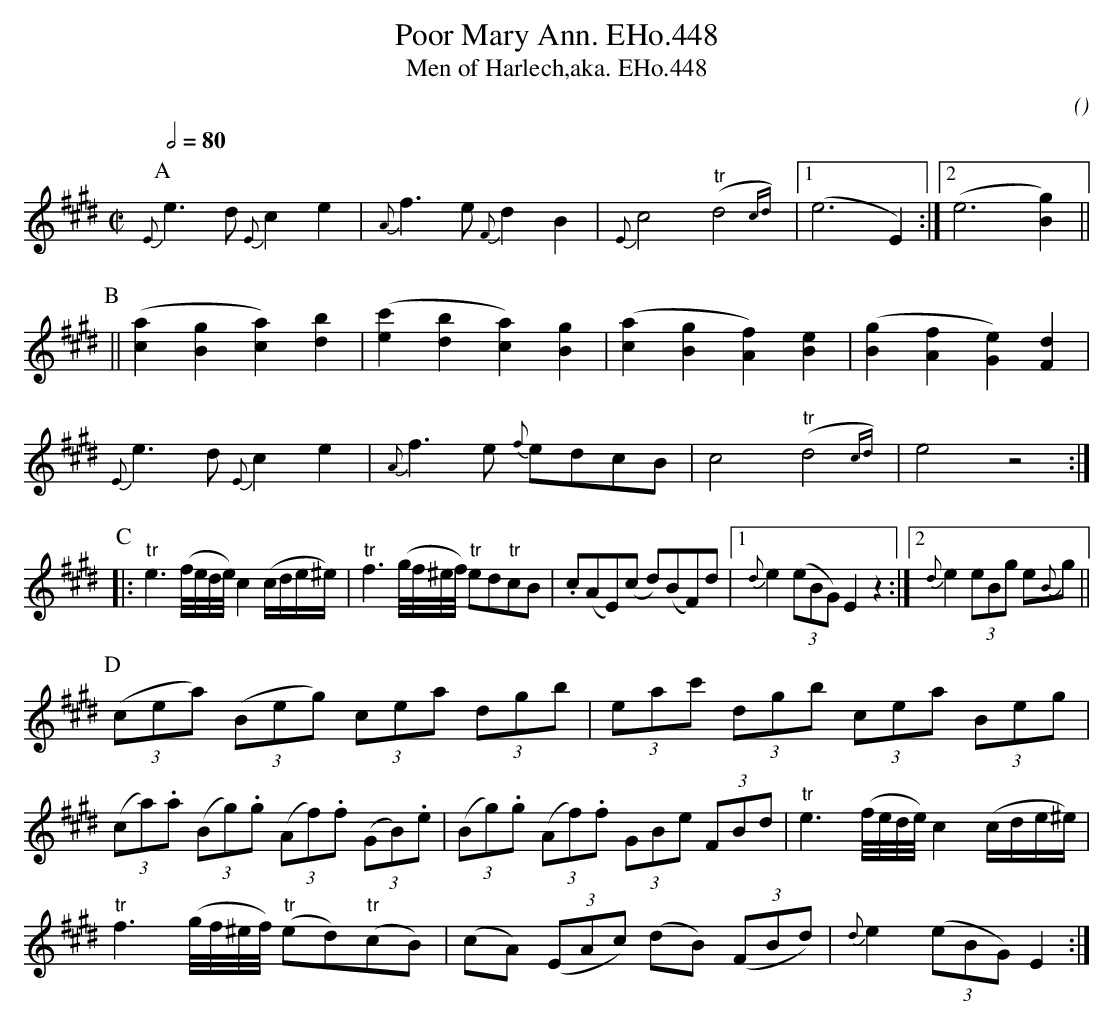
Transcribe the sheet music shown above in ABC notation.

X:1
T:Poor Mary Ann. EHo.448
T:Men of Harlech,aka. EHo.448
M:C|
L:1/8
Q:1/2=80
C:
O:
K:E
P:A
{E}e3d {E}c2e2 | {A}f3e {F}d2B2 | {E}c4 "tr"(d4{cd}) | [1(e6E2) :| [2(e6[B2g2]) ||
P:B
|| ([c2a2][B2g2][c2a2])[.d2.b2] | ([e2c'2][d2b2][c2a2])[.B2.g2] | ([c2a2][B2g2][A2f2])[.B2.e2] |\
([B2g2][A2f2][G2e2])[.F2.d2] |
{E}e3d {E}c2e2 | {A}f3e {f}edcB | c4"tr"(d4{cd}) | e4 z4 :|
P:C
|: "tr"e3(f//e//d//e//) c2(c/d/e/^e/) | "tr"f3(g//f//^e//f//) "tr"ed"tr"cB |\
.c(AE)(c d)(BF)d | [1{d}e2(3(eBG) E2z2 :| [2{d}e2(3eBg e{B}2g ||
P:D
(3(cea) (3(Beg) (3cea (3dgb | (3eac' (3dgb (3cea (3Beg |
(3(ca).a (3(Bg).g (3(Af).f (3(GB).e | (3(Bg).g (3(Af).f (3GBe (3FBd |\
"tr"e3(f//e//d//e//) c2(c/d/e/^e/) |
"tr"f3(g//f//^e//f//) "tr"(ed)"tr"(cB) | (cA) (3(EAc) (dB) (3(FBd) | {d}e2 (3(eBG)E2 :|
